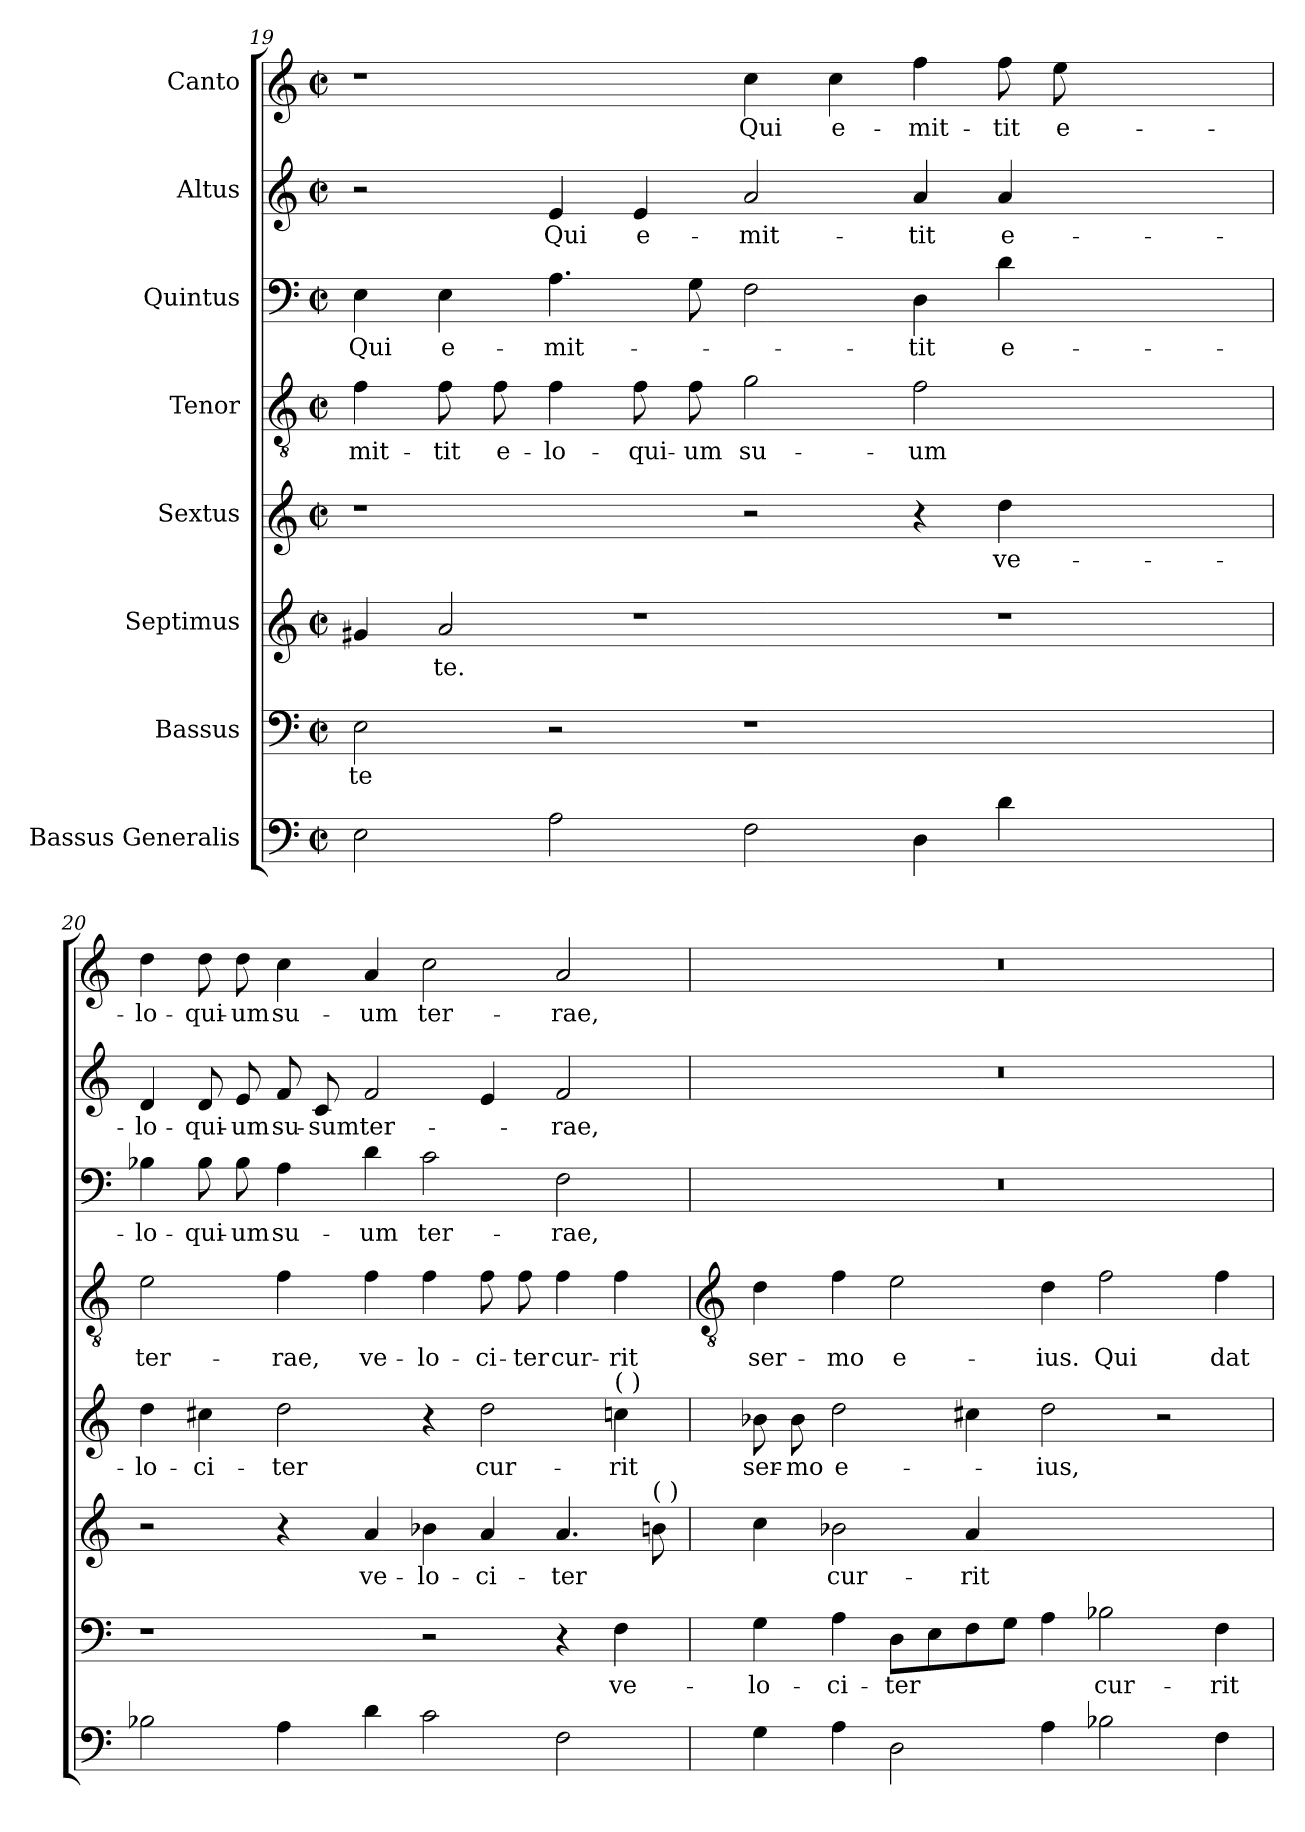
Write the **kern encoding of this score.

**kern	**kern	**text	**kern	**text	**kern	**text	**kern	**text	**kern	**text	**kern	**text	**kern	**text
*part8	*part7	*part7	*part6	*part6	*part5	*part5	*part4	*part4	*part3	*part3	*part2	*part2	*part1	*part1
*staff8	*staff7	*staff7	*staff6	*staff6	*staff5	*staff5	*staff4	*staff4	*staff3	*staff3	*staff2	*staff2	*staff1	*staff1
*I"Bassus Generalis	*I"Bassus	*	*I"Septimus	*	*I"Sextus	*	*I"Tenor	*	*I"Quintus	*	*I"Altus	*	*I"Canto	*
*clefF4	*clefF4	*	*clefG2	*	*clefG2	*	*clefGv2	*	*clefF4	*	*clefG2	*	*clefG2	*
*k[]	*k[]	*	*k[]	*	*k[]	*	*k[]	*	*k[]	*	*k[]	*	*k[]	*
*C:	*C:	*	*C:	*	*C:	*	*C:	*	*C:	*	*C:	*	*C:	*
*M4/2	*M4/2	*	*M4/2	*	*M4/2	*	*M4/2	*	*M4/2	*	*M4/2	*	*M4/2	*
*met(c|)	*met(c|)	*	*met(c|)	*	*met(c|)	*	*met(c|)	*	*met(c|)	*	*met(c|)	*	*met(c|)	*
=19	=19	=19	=19	=19	=19	=19	=19	=19	=19	=19	=19	=19	=19	=19
!	!	!LO:LY:b	!	!	!	!	!	!LO:LY:b	!	!LO:LY:b	!	!	!	!
2E	2E	te	4g#X	.	1r	.	4f	-mit-	4E	Qui	2r	.	1r	.
!	!	!	!	!LO:LY:b	!	!	!	!LO:LY:b	!	!LO:LY:b	!	!	!	!
.	.	.	2a	te.	.	.	8f	-tit	4E	e-	.	.	.	.
!	!	!	!	!	!	!	!	!LO:LY:b	!	!	!	!	!	!
.	.	.	.	.	.	.	8f	e-	.	.	.	.	.	.
!	!	!	!	!	!	!	!	!LO:LY:b	!	!LO:LY:b	!	!LO:LY:b	!	!
2A	2r	.	.	.	.	.	4f	-lo-	4.A	-mit-	4e	Qui	.	.
!	!	!	!	!	!	!	!	!LO:LY:b	!	!	!	!LO:LY:b	!	!
.	.	.	1r	.	.	.	8f	-qui-	.	.	4e	e-	.	.
!	!	!	!	!	!	!	!	!LO:LY:b	!	!	!	!	!	!
.	.	.	.	.	.	.	8f	-um	8G	.	.	.	.	.
!	!	!	!	!	!	!	!	!LO:LY:b	!	!	!	!LO:LY:b	!	!LO:LY:b
2F	1r	.	.	.	2r	.	2g	su-	2F	.	2a	-mit-	4cc	Qui
!	!	!	!	!	!	!	!	!	!	!	!	!	!	!LO:LY:b
.	.	.	.	.	.	.	.	.	.	.	.	.	4cc	e-
!	!	!	!	!	!	!	!	!LO:LY:b	!	!LO:LY:b	!	!LO:LY:b	!	!LO:LY:b
4D	.	.	.	.	4r	.	2f	-um	4D	-tit	4a	-tit	4ff	-mit-
!	!	!	!	!	!	!LO:LY:b	!	!	!	!LO:LY:b	!	!LO:LY:b	!	!LO:LY:b
4d	.	.	1r	.	4dd	ve-	.	.	4d	e-	4a	e-	8ff	-tit
!	!	!	!	!	!	!	!	!	!	!	!	!	!	!LO:LY:b
.	.	.	.	.	.	.	.	.	.	.	.	.	8ee	e-
2.ryy	2.ryy	.	.	.	2.ryy	.	2.ryy	.	2.ryy	.	2.ryy	.	2.ryy	.
=20	=20	=20	=20	=20	=20	=20	=20	=20	=20	=20	=20	=20	=20	=20
!	!	!	!	!	!	!LO:LY:b	!	!LO:LY:b	!	!LO:LY:b	!	!LO:LY:b	!	!LO:LY:b
2B-X	1r	.	2r	.	4dd	-lo-	2e	ter-	4B-X	-lo-	4d	-lo-	4dd	-lo-
!	!	!	!	!	!	!LO:LY:b	!	!	!	!LO:LY:b	!	!LO:LY:b	!	!LO:LY:b
.	.	.	.	.	4cc#X	-ci-	.	.	8B-	-qui-	8d	-qui-	8dd	-qui-
!	!	!	!	!	!	!	!	!	!	!LO:LY:b	!	!LO:LY:b	!	!LO:LY:b
.	.	.	.	.	.	.	.	.	8B-	-um	8e	-um	8dd	-um
!	!	!	!	!	!	!LO:LY:b	!	!LO:LY:b	!	!LO:LY:b	!	!LO:LY:b	!	!LO:LY:b
4A	.	.	4r	.	2dd	-ter	4f	-rae,	4A	su-	8f	su-	4cc	su-
!	!	!	!	!	!	!	!	!	!	!	!	!LO:LY:b	!	!
.	.	.	.	.	.	.	.	.	.	.	8c	-sum	.	.
!	!	!	!	!LO:LY:b	!	!	!	!LO:LY:b	!	!LO:LY:b	!	!LO:LY:b	!	!LO:LY:b
4d	.	.	4a	ve-	.	.	4f	ve-	4d	-um	2f	ter-	4a	-um
!	!	!	!	!LO:LY:b	!	!	!	!LO:LY:b	!	!LO:LY:b	!	!	!	!LO:LY:b
2c	2r	.	4b-X	-lo-	4r	.	4f	-lo-	2c	ter-	.	.	2cc	ter-
!	!	!	!	!LO:LY:b	!	!LO:LY:b	!	!LO:LY:b	!	!	!	!	!	!
.	.	.	4a	-ci-	2dd	cur-	8f	-ci-	.	.	4e	.	.	.
!	!	!	!	!	!	!	!	!LO:LY:b	!	!	!	!	!	!
.	.	.	.	.	.	.	8f	-ter	.	.	.	.	.	.
!	!	!	!	!LO:LY:b	!	!	!	!LO:LY:b	!	!LO:LY:b	!	!LO:LY:b	!	!LO:LY:b
2F	4r	.	4.a	-ter	.	.	4f	cur-	2F	-rae,	2f	-rae,	2a	-rae,
!	!	!	!	!	!LO:TX:a:t=(  )	!	!	!	!	!	!	!	!	!
!	!	!LO:LY:b	!	!	!	!LO:LY:b	!	!LO:LY:b	!	!	!	!	!	!
.	4F	ve-	.	.	4cc	-rit	4f	-rit	.	.	.	.	.	.
!	!	!	!LO:TX:a:t=(  )	!	!	!	!	!	!	!	!	!	!	!
.	.	.	8b	.	.	.	.	.	.	.	.	.	.	.
!!LO:LB:g=z
=21	=21	=21	=21	=21	=21	=21	=21	=21	=21	=21	=21	=21	=21	=21
*	*	*	*	*	*	*	*clefGv2	*	*	*	*	*	*	*
!	!	!LO:LY:b	!	!	!	!LO:LY:b	!	!LO:LY:b	!	!	!	!	!	!
4G	4G	-lo-	4cc	.	8b-	ser-	4d	ser-	0r	.	0r	.	0r	.
!	!	!	!	!	!	!LO:LY:b	!	!	!	!	!	!	!	!
.	.	.	.	.	8b-	-mo	.	.	.	.	.	.	.	.
!	!	!LO:LY:b	!	!LO:LY:b	!	!LO:LY:b	!	!LO:LY:b	!	!	!	!	!	!
4A	4A	-ci-	2b-X	cur-	2dd	e-	4f	-mo	.	.	.	.	.	.
!	!	!LO:LY:b	!	!	!	!	!	!LO:LY:b	!	!	!	!	!	!
2D	8DL	-ter	.	.	.	.	2e	e-	.	.	.	.	.	.
.	8E	.	.	.	.	.	.	.	.	.	.	.	.	.
!	!	!	!	!LO:LY:b	!	!	!	!	!	!	!	!	!	!
.	8F	.	4a	-rit	4cc#	.	.	.	.	.	.	.	.	.
.	8GJ	.	.	.	.	.	.	.	.	.	.	.	.	.
!	!	!	!	!	!	!LO:LY:b	!	!LO:LY:b	!	!	!	!	!	!
4A	4A	.	1ryy	.	2dd	-ius,	4d	-ius.	.	.	.	.	.	.
!	!	!LO:LY:b	!	!	!	!	!	!LO:LY:b	!	!	!	!	!	!
2B-X	2B-X	cur-	.	.	.	.	2f	Qui	.	.	.	.	.	.
.	.	.	.	.	2r	.	.	.	.	.	.	.	.	.
!	!	!LO:LY:b	!	!	!	!	!	!LO:LY:b	!	!	!	!	!	!
4F	4F	-rit	.	.	.	.	4f	dat	.	.	.	.	.	.
=	=	=	=	=	=	=	=	=	=	=	=	=	=	=
*-	*-	*-	*-	*-	*-	*-	*-	*-	*-	*-	*-	*-	*-	*-
